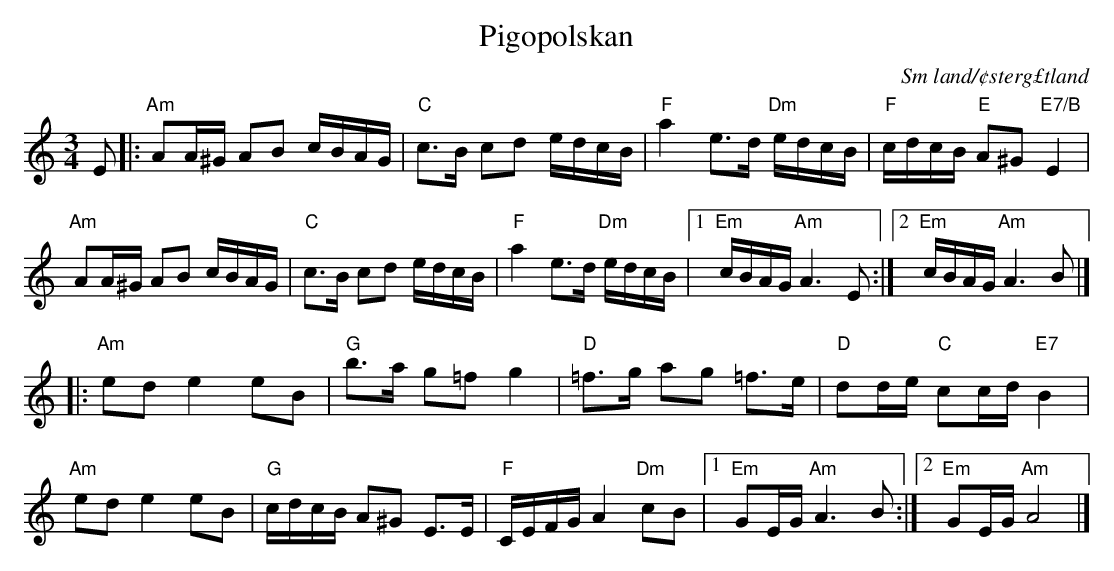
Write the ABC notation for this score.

X:1
T:Pigopolskan
O:Sm land/¢sterg£tland
M:3/4
L:1/8
K:Am
E|:"Am" AA/2^G/2 AB c/2B/2A/2G/2|"C" c3/2B/2 cd e/2d/2c/2B/2|"F" a2 e3/2d/2 "Dm"e/2d/2c/2B/2 | "F"c/2d/2c/2B/2 "E"A^G "E7/B"E2|
"Am" AA/2^G/2 AB c/2B/2A/2G/2|"C" c3/2B/2 cd e/2d/2c/2B/2|"F" a2 e3/2d/2 "Dm"e/2d/2c/2B/2|[1 "Em" c/2B/2A/2G/2 "Am" A3 E:|[2 "Em" c/2B/2A/2G/2 "Am" A3 B|]
|:"Am" ed e2 eB|"G" b3/2a/2 g=f g2|"D" =f3/2g/2 ag =f3/2e/2|"D" dd/2e/2 "C" cc/2d/2 "E7" B2|
"Am" ed e2 eB|"G" c/2d/2c/2B/2 A^G E3/2E/2|"F" C/2E/2F/2G/2 A2 "Dm"cB|[1 "Em" GE/2G/2 "Am" A3 B:|[2 "Em" GE/2G/2 "Am" A4|]
